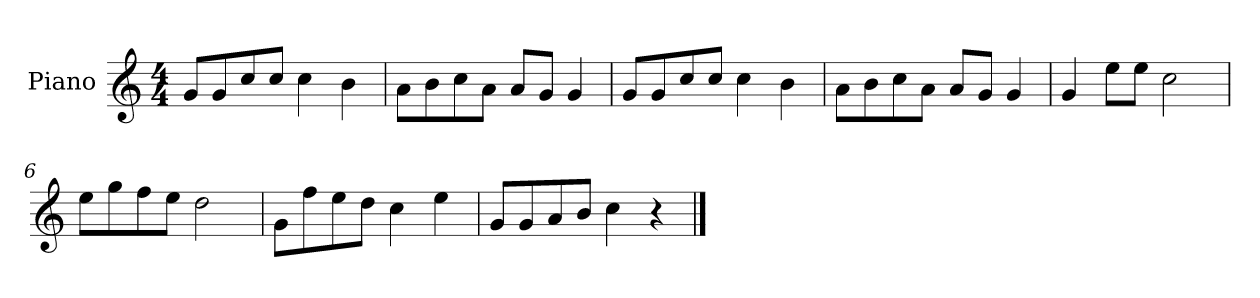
**kern
*part1
*staff1
*I"Piano
*I'P-no
*clefG2
*k[]
*M4/4
*MM90
=1
8g/L
8g/
8cc/
8cc/J
4cc\
4b\
=2
8a\L
8b\
8cc\
8a\J
8a/L
8g/J
4g/
=3
8g/L
8g/
8cc/
8cc/J
4cc\
4b\
=4
8a\L
8b\
8cc\
8a\J
8a/L
8g/J
4g/
=5
4g/
8ee\L
8ee\J
2cc\
=6
8ee\L
8gg\
8ff\
8ee\J
2dd\
!!LO:LB:g=z
=7
8g\L
8ff\
8ee\
8dd\J
4cc\
4ee\
=8
8g/L
8g/
8a/
8b/J
4cc\
4r
==
*-
